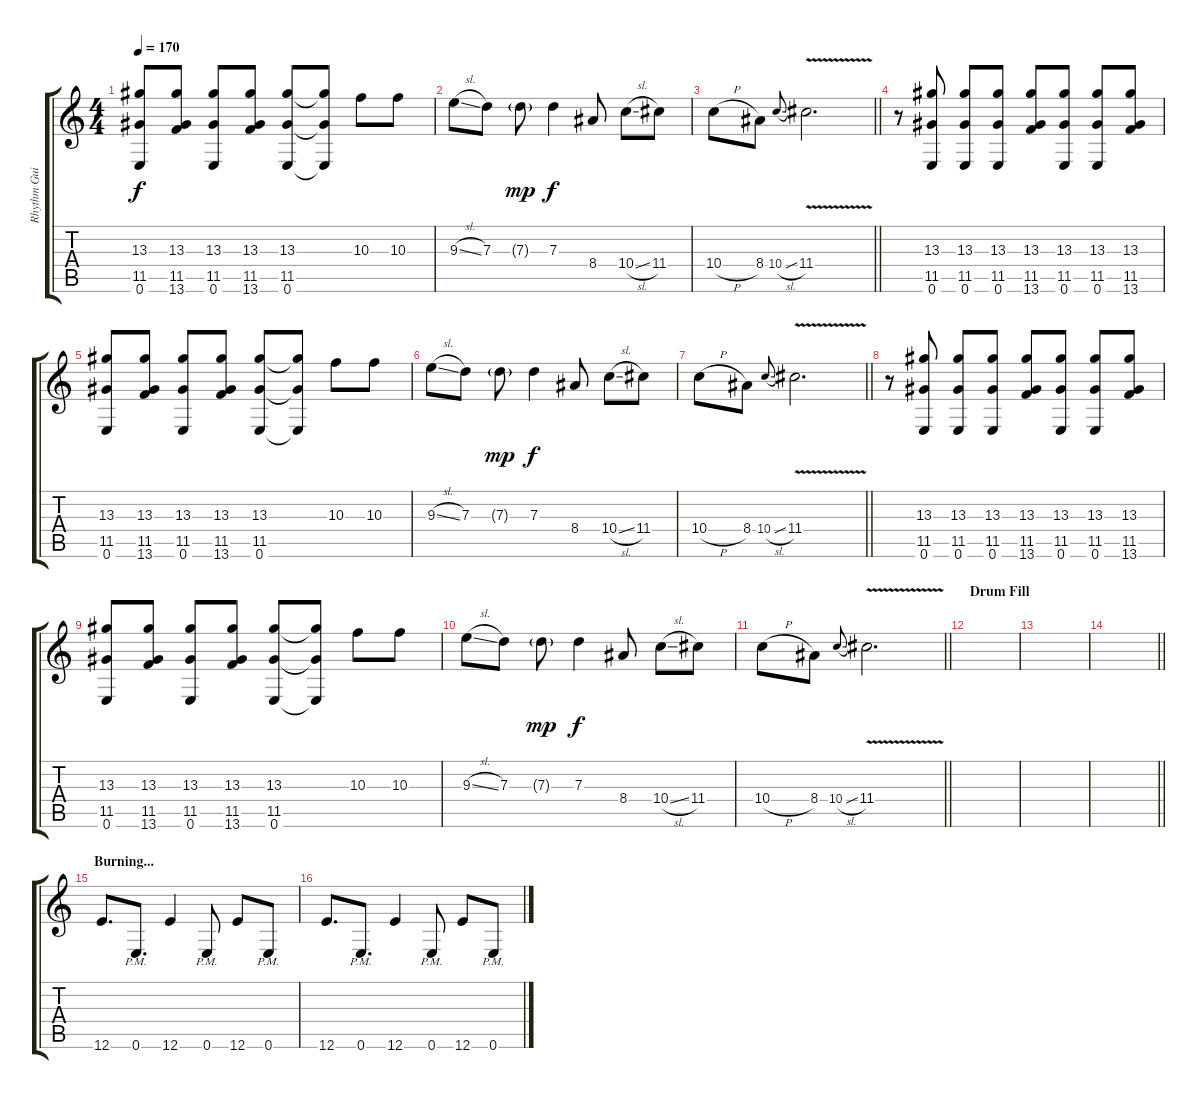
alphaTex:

\track ("Rhythm Guitar" "Rhythm Gui") {instrument overdrivenguitar}
\staff {score tabs}
\tuning (E4 B3 G3 D3 A2 E2) {hide}
\ts (4 4)
\tempo 170
\clef g2
\ks c
(13.3 11.5 0.6).8{dy f} (13.3 11.5 13.6).8 (13.3 11.5 0.6).8 (13.3 11.5 13.6).8 (13.3 11.5 0.6).8 (13.3{t} 11.5{t} 0.6{t}).8 10.3.8 10.3.8 |
9.3{sl}.8 7.3.8 7.3{g}.8{dy mp} 7.3.4{dy f} 8.4.8 10.4{sl}.8 11.4.8 |
\barLineRight lightlight
10.4{h}.8 8.4.8 10.4{sl}.8{gr onbeat} 11.4{v}.2{d} |
\section ("" "")
r.8 (13.3 11.5 0.6).8 (13.3 11.5 0.6).8 (13.3 11.5 0.6).8 (13.3 11.5 13.6).8 (13.3 11.5 0.6).8 (13.3 11.5 0.6).8 (13.3 11.5 13.6).8 |
(13.3 11.5 0.6).8 (13.3 11.5 13.6).8 (13.3 11.5 0.6).8 (13.3 11.5 13.6).8 (13.3 11.5 0.6).8 (13.3{t} 11.5{t} 0.6{t}).8 10.3.8 10.3.8 |
9.3{sl}.8 7.3.8 7.3{g}.8{dy mp} 7.3.4{dy f} 8.4.8 10.4{sl}.8 11.4.8 |
\barLineRight lightlight
10.4{h}.8 8.4.8 10.4{sl}.8{gr onbeat} 11.4{v}.2{d} |
\section ("" "")
r.8 (13.3 11.5 0.6).8 (13.3 11.5 0.6).8 (13.3 11.5 0.6).8 (13.3 11.5 13.6).8 (13.3 11.5 0.6).8 (13.3 11.5 0.6).8 (13.3 11.5 13.6).8 |
(13.3 11.5 0.6).8 (13.3 11.5 13.6).8 (13.3 11.5 0.6).8 (13.3 11.5 13.6).8 (13.3 11.5 0.6).8 (13.3{t} 11.5{t} 0.6{t}).8 10.3.8 10.3.8 |
9.3{sl}.8 7.3.8 7.3{g}.8{dy mp} 7.3.4{dy f} 8.4.8 10.4{sl}.8 11.4.8 |
\barLineRight lightlight
10.4{h}.8 8.4.8 10.4{sl}.8{gr onbeat} 11.4{v}.2{d} |
\section ("" "Drum Fill")
|
|
\barLineRight lightlight
|
\section ("" "Burning...")
12.6.8{d volume 12 balance 8} 0.6{pm}.8{d} 12.6.4 0.6{pm}.8 12.6.8 0.6{pm}.8 |
12.6.8{d} 0.6{pm}.8{d} 12.6.4 0.6{pm}.8 12.6.8 0.6{pm}.8
